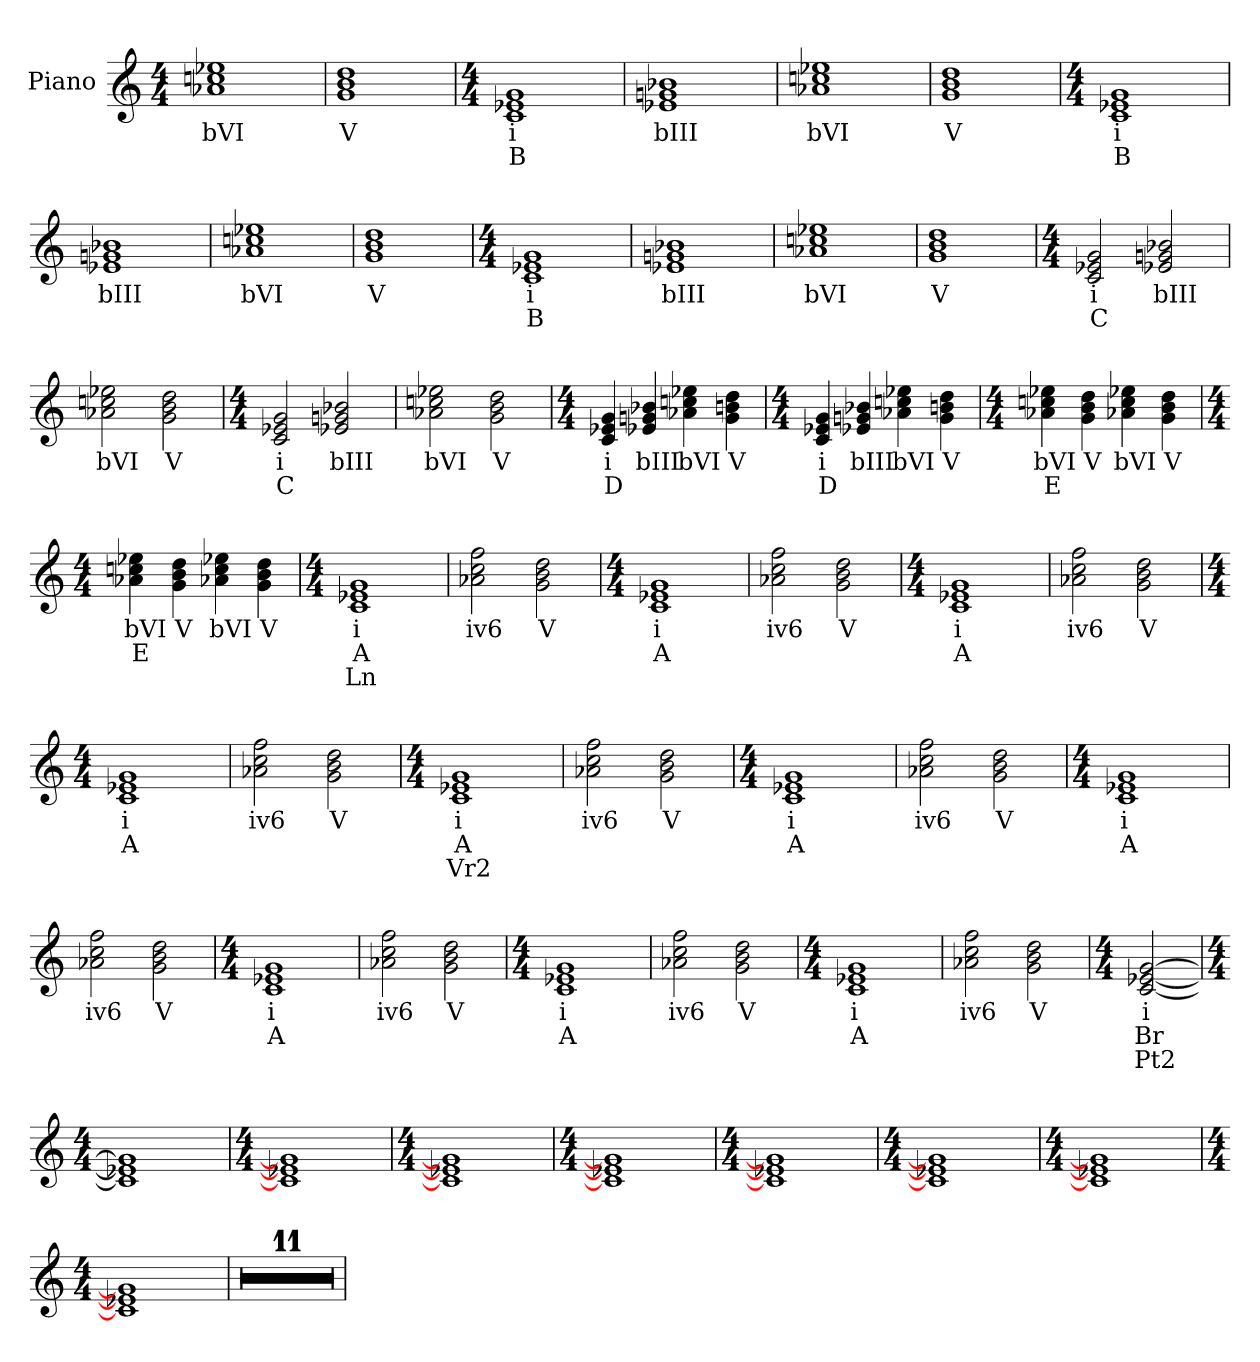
**kern	**text	**text	**text
*part1	*part1	*part1	*part1
*staff1	*staff1	*staff1	*staff1
*I"Piano	*	*	*
*I'Pno	*	*	*
*k[]	*	*	*
*C:	*	*	*
*M4/4	*	*	*
=	=	=	=
1a-X 1ccn 1ee-X	bVI	.	.
=	=	=	=
*k[]	*	*	*
*C:	*	*	*
1g 1b 1dd	V	.	.
=	=	=	=
*k[]	*	*	*
*C:	*	*	*
*M4/4	*	*	*
1c 1e-X 1g	i	B	.
=	=	=	=
*k[]	*	*	*
*C:	*	*	*
1e-X 1gn 1b-X	bIII	.	.
=	=	=	=
*k[]	*	*	*
*C:	*	*	*
1a-X 1ccn 1ee-X	bVI	.	.
=	=	=	=
*k[]	*	*	*
*C:	*	*	*
1g 1b 1dd	V	.	.
=	=	=	=
*k[]	*	*	*
*C:	*	*	*
*M4/4	*	*	*
1c 1e-X 1g	i	B	.
=	=	=	=
*k[]	*	*	*
*C:	*	*	*
1e-X 1gn 1b-X	bIII	.	.
=	=	=	=
*k[]	*	*	*
*C:	*	*	*
1a-X 1ccn 1ee-X	bVI	.	.
=	=	=	=
*k[]	*	*	*
*C:	*	*	*
1g 1b 1dd	V	.	.
=	=	=	=
*k[]	*	*	*
*C:	*	*	*
*M4/4	*	*	*
1c 1e-X 1g	i	B	.
=	=	=	=
*k[]	*	*	*
*C:	*	*	*
1e-X 1gn 1b-X	bIII	.	.
=	=	=	=
*k[]	*	*	*
*C:	*	*	*
1a-X 1ccn 1ee-X	bVI	.	.
=	=	=	=
*k[]	*	*	*
*C:	*	*	*
1g 1b 1dd	V	.	.
=	=	=	=
*k[]	*	*	*
*C:	*	*	*
*M4/4	*	*	*
2c 2e-X 2g	i	C	.
2e-X 2gn 2b-X	bIII	.	.
=	=	=	=
*k[]	*	*	*
*C:	*	*	*
2a-X 2ccn 2ee-X	bVI	.	.
2g 2b 2dd	V	.	.
=	=	=	=
*k[]	*	*	*
*C:	*	*	*
*M4/4	*	*	*
2c 2e-X 2g	i	C	.
2e-X 2gn 2b-X	bIII	.	.
=	=	=	=
*k[]	*	*	*
*C:	*	*	*
2a-X 2ccn 2ee-X	bVI	.	.
2g 2b 2dd	V	.	.
=	=	=	=
*k[]	*	*	*
*C:	*	*	*
*M4/4	*	*	*
4c 4e-X 4g	i	D	.
4e-X 4gn 4b-X	bIII	.	.
4a-X 4ccn 4ee-X	bVI	.	.
4g 4bn 4dd	V	.	.
=	=	=	=
*k[]	*	*	*
*C:	*	*	*
*M4/4	*	*	*
4c 4e-X 4g	i	D	.
4e-X 4gn 4b-X	bIII	.	.
4a-X 4ccn 4ee-X	bVI	.	.
4g 4bn 4dd	V	.	.
=	=	=	=
*k[]	*	*	*
*C:	*	*	*
*M4/4	*	*	*
4a-X 4ccn 4ee-X	bVI	E	.
4g 4b 4dd	V	.	.
4a-X 4cc 4ee-X	bVI	.	.
4g 4b 4dd	V	.	.
=	=	=	=
*k[]	*	*	*
*C:	*	*	*
*M4/4	*	*	*
4a-X 4ccn 4ee-X	bVI	E	.
4g 4b 4dd	V	.	.
4a-X 4cc 4ee-X	bVI	.	.
4g 4b 4dd	V	.	.
=	=	=	=
*k[]	*	*	*
*C:	*	*	*
*M4/4	*	*	*
1c 1e-X 1g	i	A	Ln
=	=	=	=
*k[]	*	*	*
*C:	*	*	*
2a-X 2cc 2ff	iv6	.	.
2g 2b 2dd	V	.	.
=	=	=	=
*k[]	*	*	*
*C:	*	*	*
*M4/4	*	*	*
1c 1e-X 1g	i	A	.
=	=	=	=
*k[]	*	*	*
*C:	*	*	*
2a-X 2cc 2ff	iv6	.	.
2g 2b 2dd	V	.	.
=	=	=	=
*k[]	*	*	*
*C:	*	*	*
*M4/4	*	*	*
1c 1e-X 1g	i	A	.
=	=	=	=
*k[]	*	*	*
*C:	*	*	*
2a-X 2cc 2ff	iv6	.	.
2g 2b 2dd	V	.	.
=	=	=	=
*k[]	*	*	*
*C:	*	*	*
*M4/4	*	*	*
1c 1e-X 1g	i	A	.
=	=	=	=
*k[]	*	*	*
*C:	*	*	*
2a-X 2cc 2ff	iv6	.	.
2g 2b 2dd	V	.	.
=	=	=	=
*k[]	*	*	*
*C:	*	*	*
*M4/4	*	*	*
1c 1e-X 1g	i	A	Vr2
=	=	=	=
*k[]	*	*	*
*C:	*	*	*
2a-X 2cc 2ff	iv6	.	.
2g 2b 2dd	V	.	.
=	=	=	=
*k[]	*	*	*
*C:	*	*	*
*M4/4	*	*	*
1c 1e-X 1g	i	A	.
=	=	=	=
*k[]	*	*	*
*C:	*	*	*
2a-X 2cc 2ff	iv6	.	.
2g 2b 2dd	V	.	.
=	=	=	=
*k[]	*	*	*
*C:	*	*	*
*M4/4	*	*	*
1c 1e-X 1g	i	A	.
=	=	=	=
*k[]	*	*	*
*C:	*	*	*
2a-X 2cc 2ff	iv6	.	.
2g 2b 2dd	V	.	.
=	=	=	=
*k[]	*	*	*
*C:	*	*	*
*M4/4	*	*	*
1c 1e-X 1g	i	A	.
=	=	=	=
*k[]	*	*	*
*C:	*	*	*
2a-X 2cc 2ff	iv6	.	.
2g 2b 2dd	V	.	.
=	=	=	=
*k[]	*	*	*
*C:	*	*	*
*M4/4	*	*	*
1c 1e-X 1g	i	A	.
=	=	=	=
*k[]	*	*	*
*C:	*	*	*
2a-X 2cc 2ff	iv6	.	.
2g 2b 2dd	V	.	.
=	=	=	=
*k[]	*	*	*
*C:	*	*	*
*M4/4	*	*	*
1c 1e-X 1g	i	A	.
=	=	=	=
*k[]	*	*	*
*C:	*	*	*
2a-X 2cc 2ff	iv6	.	.
2g 2b 2dd	V	.	.
=	=	=	=
*k[]	*	*	*
*C:	*	*	*
*M4/4	*	*	*
[2c [2e-X [2g	i	Br	Pt2
=	=	=	=
*k[]	*	*	*
*C:	*	*	*
*M4/4	*	*	*
1c] 1e-X] 1g]	.	.	.
=	=	=	=
*k[]	*	*	*
*C:	*	*	*
*M4/4	*	*	*
1c] 1e-X] 1g]	.	.	.
=	=	=	=
*k[]	*	*	*
*C:	*	*	*
*M4/4	*	*	*
1c] 1e-X] 1g]	.	.	.
=	=	=	=
*k[]	*	*	*
*C:	*	*	*
*M4/4	*	*	*
1c] 1e-X] 1g]	.	.	.
=	=	=	=
*k[]	*	*	*
*C:	*	*	*
*M4/4	*	*	*
1c] 1e-X] 1g]	.	.	.
=	=	=	=
*k[]	*	*	*
*C:	*	*	*
*M4/4	*	*	*
1c] 1e-X] 1g]	.	.	.
=	=	=	=
*k[]	*	*	*
*C:	*	*	*
*M4/4	*	*	*
1c] 1e-X] 1g]	.	.	.
=	=	=	=
*k[]	*	*	*
*C:	*	*	*
*M4/4	*	*	*
1c] 1e-X] 1g]	.	.	.
=	=	=	=
*k[]	*	*	*
*C:	*	*	*
1r	.	.	.
=	=	=	=
*k[]	*	*	*
*C:	*	*	*
1r	.	.	.
=	=	=	=
*k[]	*	*	*
*C:	*	*	*
1r	.	.	.
=	=	=	=
*k[]	*	*	*
*C:	*	*	*
1r	.	.	.
=	=	=	=
*k[]	*	*	*
*C:	*	*	*
1r	.	.	.
=	=	=	=
*k[]	*	*	*
*C:	*	*	*
1r	.	.	.
=	=	=	=
*k[]	*	*	*
*C:	*	*	*
1r	.	.	.
=	=	=	=
*k[]	*	*	*
*C:	*	*	*
1r	.	.	.
=	=	=	=
*k[]	*	*	*
*C:	*	*	*
1r	.	.	.
=	=	=	=
*k[]	*	*	*
*C:	*	*	*
1r	.	.	.
=	=	=	=
*k[]	*	*	*
*C:	*	*	*
1r	.	.	.
=	=	=	=
*-	*-	*-	*-
